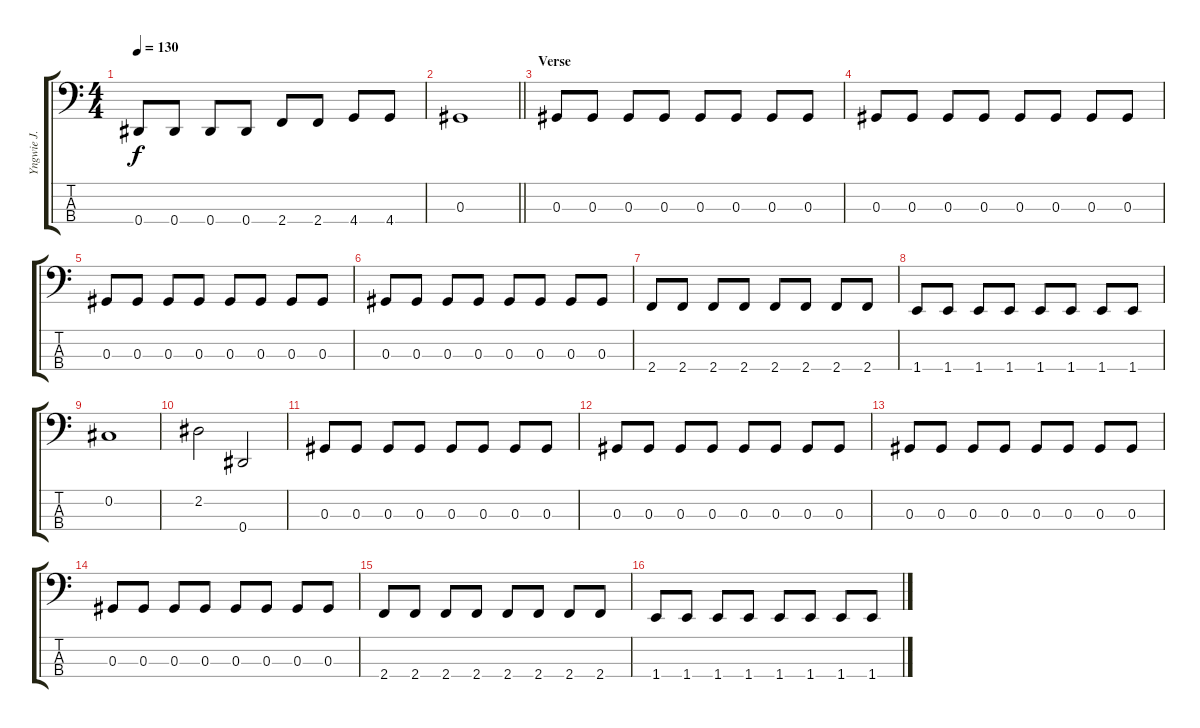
\track ("Yngwie J. Malmsteen" "Yngwie J. ") {instrument electricbassfinger}
\staff {score tabs}
\tuning (Gb2 Db2 Ab1 Eb1) {hide}
\ts (4 4)
\tempo 130
\clef f4
\ks c
0.4.8{dy f} 0.4.8 0.4.8 0.4.8 2.4.8 2.4.8 4.4.8 4.4.8 |
\barLineRight lightlight
0.3.1 |
\section ("" "Verse")
0.3.8 0.3.8 0.3.8 0.3.8 0.3.8 0.3.8 0.3.8 0.3.8 |
0.3.8 0.3.8 0.3.8 0.3.8 0.3.8 0.3.8 0.3.8 0.3.8 |
0.3.8 0.3.8 0.3.8 0.3.8 0.3.8 0.3.8 0.3.8 0.3.8 |
0.3.8 0.3.8 0.3.8 0.3.8 0.3.8 0.3.8 0.3.8 0.3.8 |
2.4.8 2.4.8 2.4.8 2.4.8 2.4.8 2.4.8 2.4.8 2.4.8 |
1.4.8 1.4.8 1.4.8 1.4.8 1.4.8 1.4.8 1.4.8 1.4.8 |
0.2.1 |
2.2.2 0.4.2 |
0.3.8 0.3.8 0.3.8 0.3.8 0.3.8 0.3.8 0.3.8 0.3.8 |
0.3.8 0.3.8 0.3.8 0.3.8 0.3.8 0.3.8 0.3.8 0.3.8 |
0.3.8 0.3.8 0.3.8 0.3.8 0.3.8 0.3.8 0.3.8 0.3.8 |
0.3.8 0.3.8 0.3.8 0.3.8 0.3.8 0.3.8 0.3.8 0.3.8 |
2.4.8 2.4.8 2.4.8 2.4.8 2.4.8 2.4.8 2.4.8 2.4.8 |
1.4.8 1.4.8 1.4.8 1.4.8 1.4.8 1.4.8 1.4.8 1.4.8
